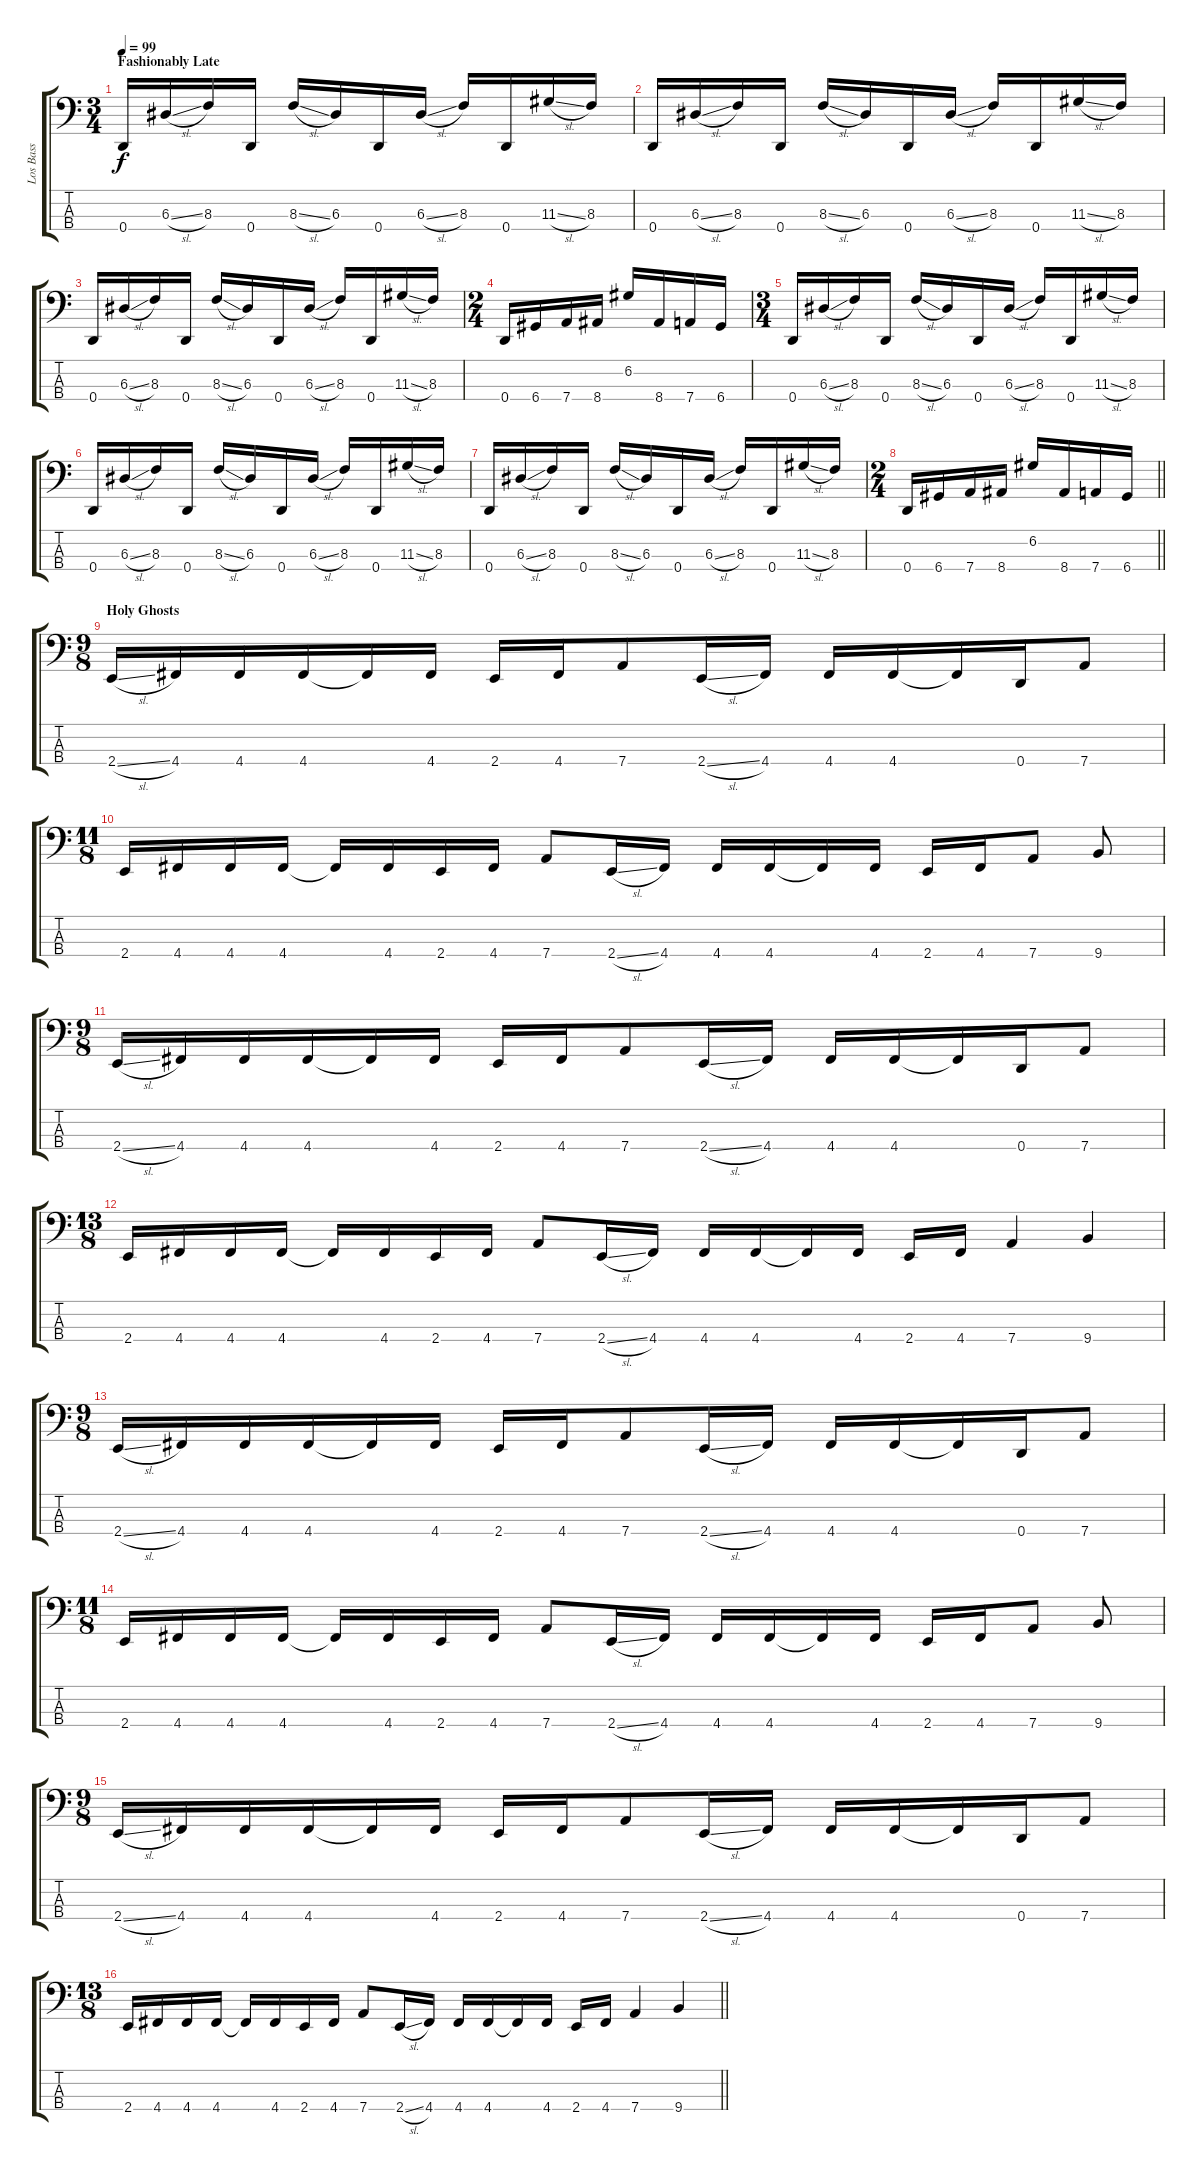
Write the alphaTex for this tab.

\track ("Los Bass" "Los Bass") {instrument electricbassfinger}
\staff {score tabs}
\tuning (G2 D2 A1 D1) {hide}
\ts (3 4)
\section ("" "Fashionably Late")
\tempo 99
\clef f4
\ks c
0.4.16{dy f} 6.3{sl}.16 8.3.16 0.4.16 8.3{sl}.16 6.3.16 0.4.16 6.3{sl}.16 8.3.16 0.4.16 11.3{sl}.16 8.3.16 |
0.4.16 6.3{sl}.16 8.3.16 0.4.16 8.3{sl}.16 6.3.16 0.4.16 6.3{sl}.16 8.3.16 0.4.16 11.3{sl}.16 8.3.16 |
0.4.16 6.3{sl}.16 8.3.16 0.4.16 8.3{sl}.16 6.3.16 0.4.16 6.3{sl}.16 8.3.16 0.4.16 11.3{sl}.16 8.3.16 |
\ts (2 4)
0.4.16 6.4.16 7.4.16 8.4.16 6.2.16 8.4.16 7.4.16 6.4.16 |
\ts (3 4)
0.4.16 6.3{sl}.16 8.3.16 0.4.16 8.3{sl}.16 6.3.16 0.4.16 6.3{sl}.16 8.3.16 0.4.16 11.3{sl}.16 8.3.16 |
0.4.16 6.3{sl}.16 8.3.16 0.4.16 8.3{sl}.16 6.3.16 0.4.16 6.3{sl}.16 8.3.16 0.4.16 11.3{sl}.16 8.3.16 |
0.4.16 6.3{sl}.16 8.3.16 0.4.16 8.3{sl}.16 6.3.16 0.4.16 6.3{sl}.16 8.3.16 0.4.16 11.3{sl}.16 8.3.16 |
\ts (2 4)
\barLineRight lightlight
0.4.16 6.4.16 7.4.16 8.4.16 6.2.16 8.4.16 7.4.16 6.4.16 |
\ts (9 8)
\section ("" "Holy Ghosts")
2.4{sl}.16 4.4.16 4.4.16 4.4.16 4.4{t}.16 4.4.16 2.4.16 4.4.16 7.4.8 2.4{sl}.16 4.4.16 4.4.16 4.4.16 4.4{t}.16 0.4.16 7.4.8 |
\ts (11 8)
2.4.16 4.4.16 4.4.16 4.4.16 4.4{t}.16 4.4.16 2.4.16 4.4.16 7.4.8 2.4{sl}.16 4.4.16 4.4.16 4.4.16 4.4{t}.16 4.4.16 2.4.16 4.4.16 7.4.8 9.4.8 |
\ts (9 8)
2.4{sl}.16 4.4.16 4.4.16 4.4.16 4.4{t}.16 4.4.16 2.4.16 4.4.16 7.4.8 2.4{sl}.16 4.4.16 4.4.16 4.4.16 4.4{t}.16 0.4.16 7.4.8 |
\ts (13 8)
2.4.16 4.4.16 4.4.16 4.4.16 4.4{t}.16 4.4.16 2.4.16 4.4.16 7.4.8 2.4{sl}.16 4.4.16 4.4.16 4.4.16 4.4{t}.16 4.4.16 2.4.16 4.4.16 7.4.4 9.4.4 |
\ts (9 8)
2.4{sl}.16 4.4.16 4.4.16 4.4.16 4.4{t}.16 4.4.16 2.4.16 4.4.16 7.4.8 2.4{sl}.16 4.4.16 4.4.16 4.4.16 4.4{t}.16 0.4.16 7.4.8 |
\ts (11 8)
2.4.16 4.4.16 4.4.16 4.4.16 4.4{t}.16 4.4.16 2.4.16 4.4.16 7.4.8 2.4{sl}.16 4.4.16 4.4.16 4.4.16 4.4{t}.16 4.4.16 2.4.16 4.4.16 7.4.8 9.4.8 |
\ts (9 8)
2.4{sl}.16 4.4.16 4.4.16 4.4.16 4.4{t}.16 4.4.16 2.4.16 4.4.16 7.4.8 2.4{sl}.16 4.4.16 4.4.16 4.4.16 4.4{t}.16 0.4.16 7.4.8 |
\ts (13 8)
\barLineRight lightlight
2.4.16 4.4.16 4.4.16 4.4.16 4.4{t}.16 4.4.16 2.4.16 4.4.16 7.4.8 2.4{sl}.16 4.4.16 4.4.16 4.4.16 4.4{t}.16 4.4.16 2.4.16 4.4.16 7.4.4 9.4.4
